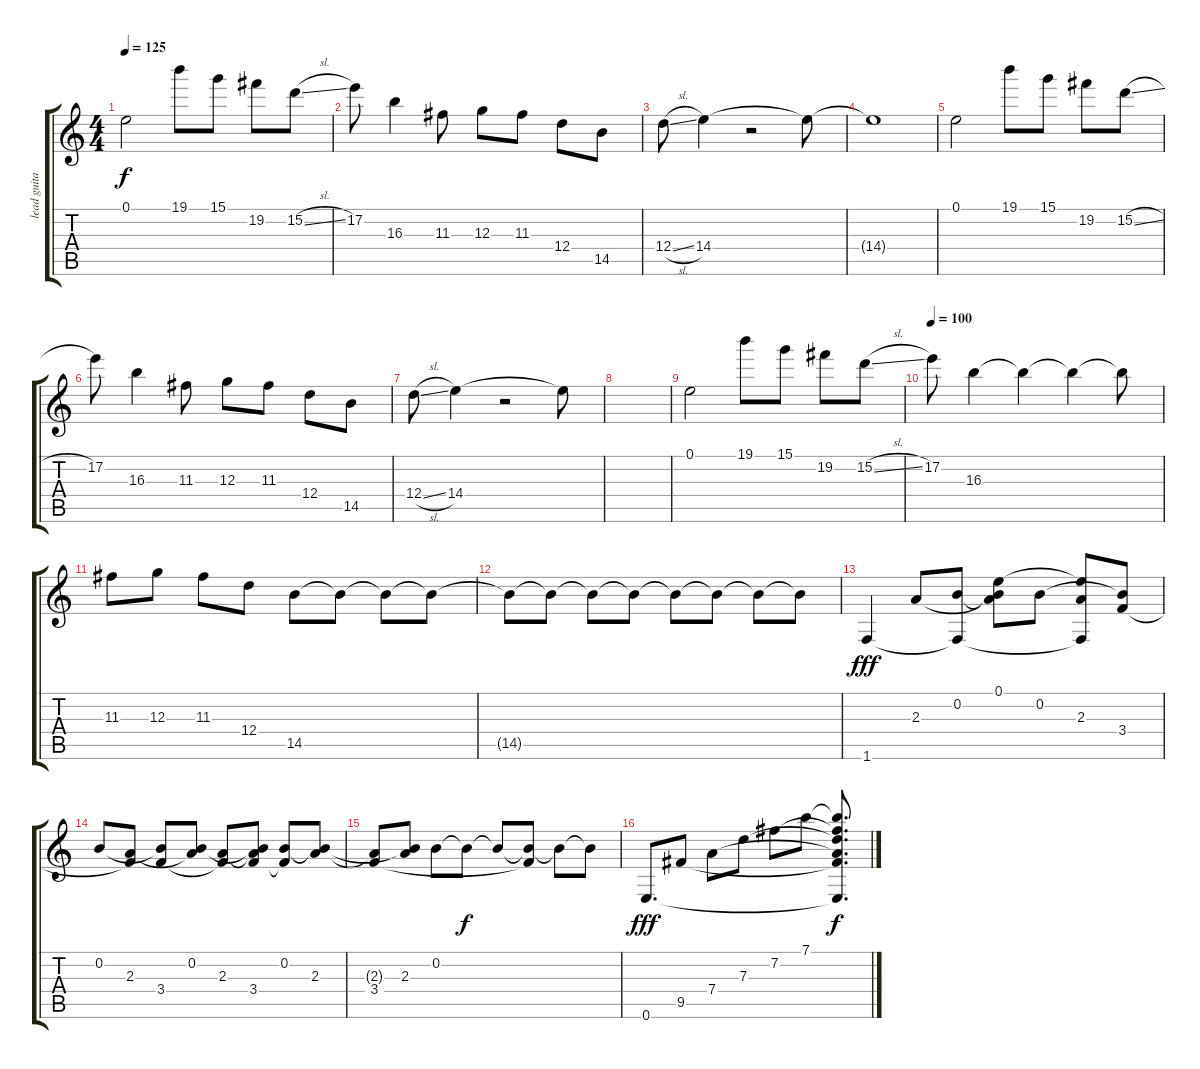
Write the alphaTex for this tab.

\track ("lead guitar" "lead guita") {instrument electricguitarjazz}
\staff {score tabs}
\tuning (E4 B3 G3 D3 A2 E2) {hide}
\ts (4 4)
\tempo 125
\clef g2
\ks c
0.1.2{dy f} 19.1.8 15.1.8 19.2.8 15.2{sl}.8 |
17.2.8 16.3.4 11.3.8 12.3.8 11.3.8 12.4.8 14.5.8 |
12.4{sl}.8 14.4.4 r.2 14.4{t}.8 |
14.4{t}.1 |
0.1.2 19.1.8 15.1.8 19.2.8 15.2{sl}.8 |
17.2.8 16.3.4 11.3.8 12.3.8 11.3.8 12.4.8 14.5.8 |
12.4{sl}.8 14.4.4 r.2 14.4{t}.8 |
|
0.1.2 19.1.8 15.1.8 19.2.8 15.2{sl}.8 |
\tempo 100
17.2.8 16.3.4 16.3{t}.4 16.3{t}.4 16.3{t}.8 |
11.3.8 12.3.8 11.3.8 12.4.8 14.5.8 14.5{t}.8 14.5{t}.8 14.5{t}.8 |
14.5{t}.8 14.5{t}.8 14.5{t}.8 14.5{t}.8 14.5{t}.8 14.5{t}.8 14.5{t}.8 14.5{t}.8 |
1.6.4{dy fff} 2.3.8 (0.2 1.6{t}).8 (0.1 0.2{t} 2.3{t}).8 0.2.8 (0.1{t} 2.3 1.6{t}).8 (0.2{t} 3.4).8 |
0.2.8 (2.3 3.4{t}).8 (0.2{t} 3.4).8 (0.2 2.3{t}).8 (2.3 3.4{t}).8 (0.2{t} 2.3{t} 3.4).8 (0.2 3.4{t}).8 (0.2{t} 2.3).8 |
(2.3{t} 3.4).8 (0.2{t} 2.3).8 0.2.8 0.2{t}.8{dy f} 0.2{t}.8 (0.2{t} 3.4{t}).8 0.2{t}.8 0.2{t}.8 |
0.6.8{d dy fff} 9.5.8 7.4.8 7.3.8 7.2.8 7.1.8 (7.1{t} 7.2{t} 7.3{t} 7.4{t} 9.5{t} 0.6{t}).8{d dy f}
